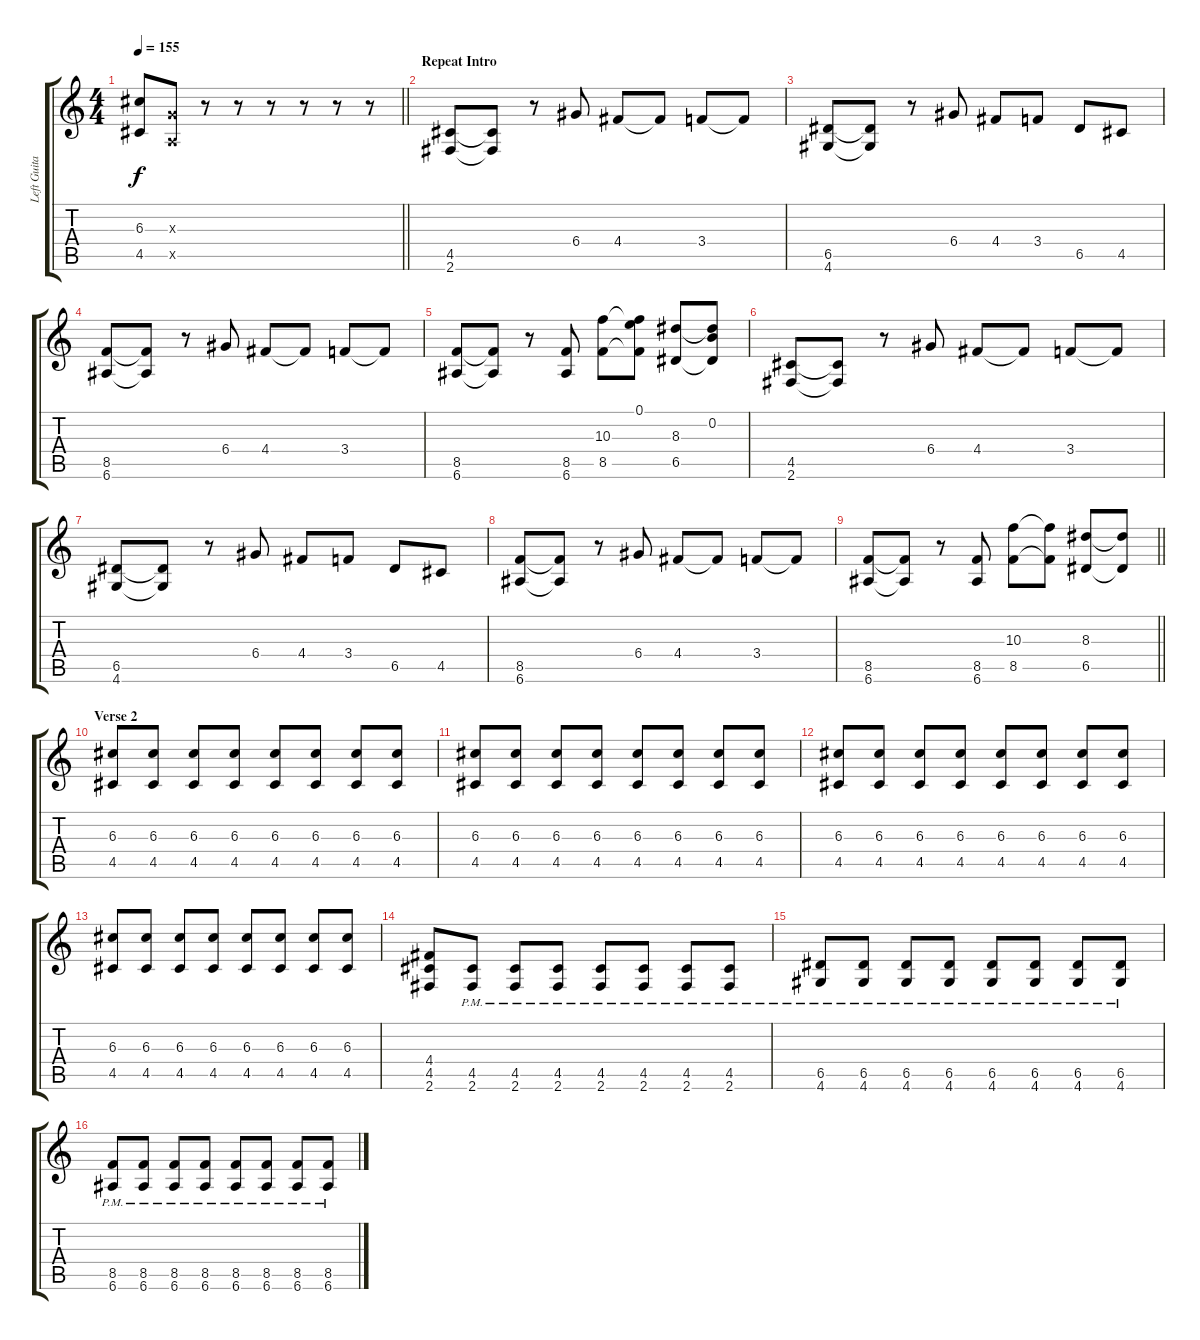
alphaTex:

\track ("Left Guitar (lead)" "Left Guita") {instrument distortionguitar}
\staff {score tabs}
\tuning (E4 B3 G3 D3 A2 E2) {hide}
\ts (4 4)
\tempo 155
\clef g2
\barLineRight lightlight
\ks c
(6.3 4.5).8{dy f} (0.3{x} 0.5{x}).8 r.8 r.8 r.8 r.8 r.8 r.8 |
\section ("" "Repeat Intro")
(4.5 2.6).8 (4.5{t} 2.6{t}).8 r.8 6.4.8 4.4.8 4.4{t}.8 3.4.8 3.4{t}.8 |
(6.5 4.6).8 (6.5{t} 4.6{t}).8 r.8 6.4.8 4.4.8 3.4.8 6.5.8 4.5.8 |
(8.5 6.6).8 (8.5{t} 6.6{t}).8 r.8 6.4.8 4.4.8 4.4{t}.8 3.4.8 3.4{t}.8 |
(8.5 6.6).8 (8.5{t} 6.6{t}).8 r.8 (8.5 6.6).8 (10.3 8.5).8 (0.1 10.3{t} 8.5{t}).8 (8.3 6.5).8 (0.2 8.3{t} 6.5{t}).8 |
(4.5 2.6).8 (4.5{t} 2.6{t}).8 r.8 6.4.8 4.4.8 4.4{t}.8 3.4.8 3.4{t}.8 |
(6.5 4.6).8 (6.5{t} 4.6{t}).8 r.8 6.4.8 4.4.8 3.4.8 6.5.8 4.5.8 |
(8.5 6.6).8 (8.5{t} 6.6{t}).8 r.8 6.4.8 4.4.8 4.4{t}.8 3.4.8 3.4{t}.8 |
\barLineRight lightlight
(8.5 6.6).8 (8.5{t} 6.6{t}).8 r.8 (8.5 6.6).8 (10.3 8.5).8 (10.3{t} 8.5{t}).8 (8.3 6.5).8 (8.3{t} 6.5{t}).8 |
\section ("" "Verse 2")
(6.3 4.5).8 (6.3 4.5).8 (6.3 4.5).8 (6.3 4.5).8 (6.3 4.5).8 (6.3 4.5).8 (6.3 4.5).8 (6.3 4.5).8 |
(6.3 4.5).8 (6.3 4.5).8 (6.3 4.5).8 (6.3 4.5).8 (6.3 4.5).8 (6.3 4.5).8 (6.3 4.5).8 (6.3 4.5).8 |
(6.3 4.5).8 (6.3 4.5).8 (6.3 4.5).8 (6.3 4.5).8 (6.3 4.5).8 (6.3 4.5).8 (6.3 4.5).8 (6.3 4.5).8 |
(6.3 4.5).8 (6.3 4.5).8 (6.3 4.5).8 (6.3 4.5).8 (6.3 4.5).8 (6.3 4.5).8 (6.3 4.5).8 (6.3 4.5).8 |
(4.4 4.5 2.6).8 (4.5 2.6{pm}).8 (4.5{pm} 2.6{pm}).8 (4.5{pm} 2.6{pm}).8 (4.5{pm} 2.6{pm}).8 (4.5{pm} 2.6{pm}).8 (4.5{pm} 2.6{pm}).8 (4.5{pm} 2.6{pm}).8 |
(6.5{pm} 4.6{pm}).8 (6.5{pm} 4.6{pm}).8 (6.5{pm} 4.6{pm}).8 (6.5{pm} 4.6{pm}).8 (6.5{pm} 4.6{pm}).8 (6.5{pm} 4.6{pm}).8 (6.5{pm} 4.6{pm}).8 (6.5{pm} 4.6{pm}).8 |
(8.5{pm} 6.6{pm}).8 (8.5{pm} 6.6{pm}).8 (8.5{pm} 6.6{pm}).8 (8.5{pm} 6.6{pm}).8 (8.5{pm} 6.6{pm}).8 (8.5{pm} 6.6{pm}).8 (8.5{pm} 6.6{pm}).8 (8.5{pm} 6.6{pm}).8
